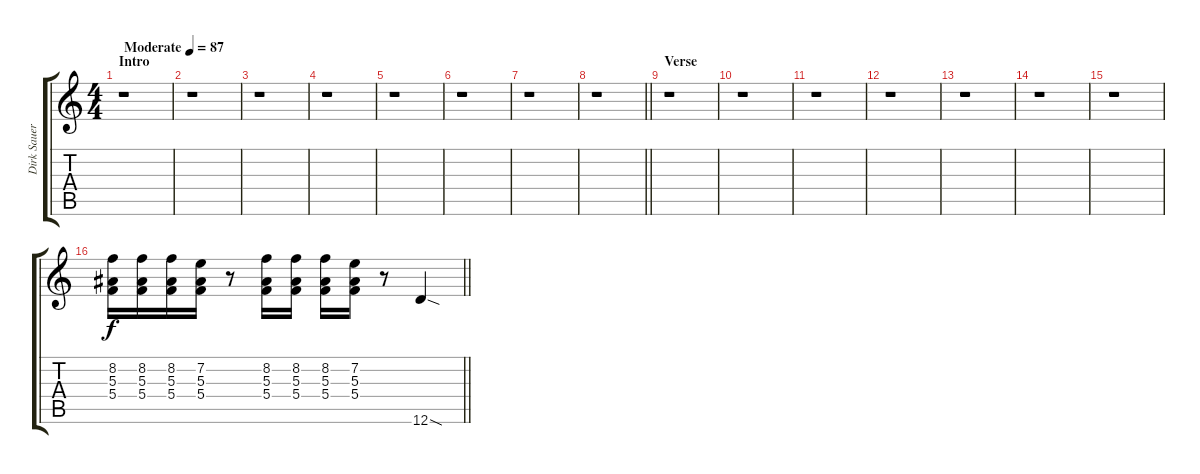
\track ("Dirk Sauer - Rhythm guitar" "Dirk Sauer") {instrument overdrivenguitar}
\staff {score tabs}
\tuning (D4 A3 F3 C3 G2 D2) {hide}
\ts (4 4)
\section ("" "Intro")
\tempo (87 "Moderate")
\clef g2
\ks c
r.1{dy f instrument overdrivenguitar} |
r.1 |
r.1 |
r.1 |
r.1 |
r.1 |
r.1 |
\barLineRight lightlight
r.1 |
\section ("" "Verse")
r.1 |
r.1 |
r.1 |
r.1 |
r.1 |
r.1 |
r.1 |
\barLineRight lightlight
(8.2 5.3 5.4).16 (8.2 5.3 5.4).16 (8.2 5.3 5.4).16 (7.2 5.3 5.4).16 r.8 (8.2 5.3 5.4).16 (8.2 5.3 5.4).16 (8.2 5.3 5.4).16 (7.2 5.3 5.4).16 r.8 12.6{sod}.4
